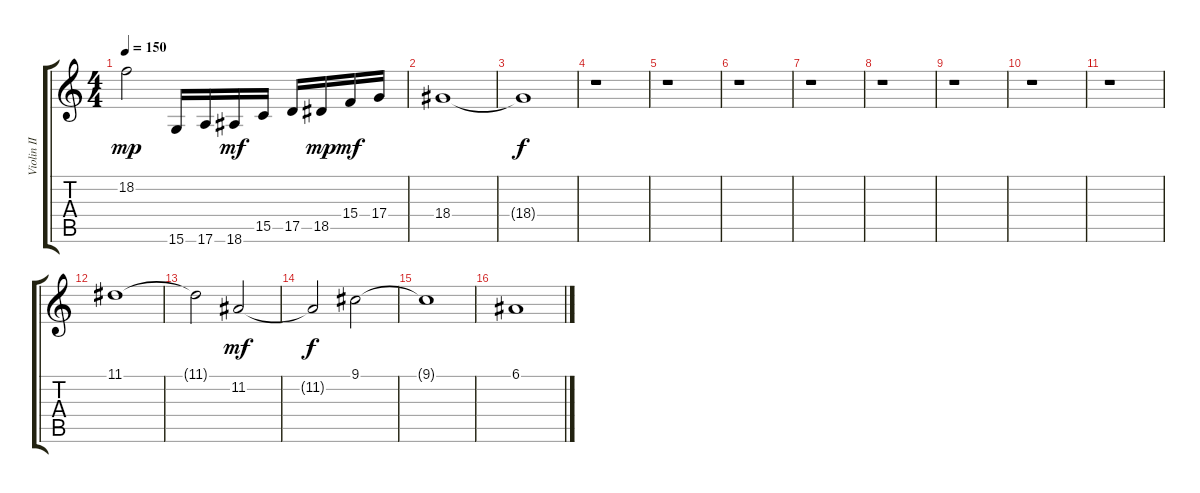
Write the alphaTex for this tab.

\track ("Violin II " "Violin II ") {instrument stringensemble1}
\staff {score tabs}
\tuning (E4 B3 G3 D3 A2 E2) {hide}
\ts (4 4)
\tempo 150
\clef g2
\ks c
18.2.2{dy mp} 15.6.16{volume 15} 17.6.16 18.6.16{dy mf} 15.5.16 17.5.16 18.5.16{dy mp} 15.4.16{dy mf} 17.4.16 |
18.4.1{volume 13} |
18.4{t}.1{dy f} |
r.1 |
r.1 |
r.1 |
r.1 |
r.1 |
r.1 |
r.1 |
r.1 |
11.1.1{volume 2} |
11.1{t}.2 11.2.2{dy mf volume 9} |
11.2{t}.2{dy f} 9.1.2{volume 6} |
9.1{t}.1 |
6.1.1{volume 2}
